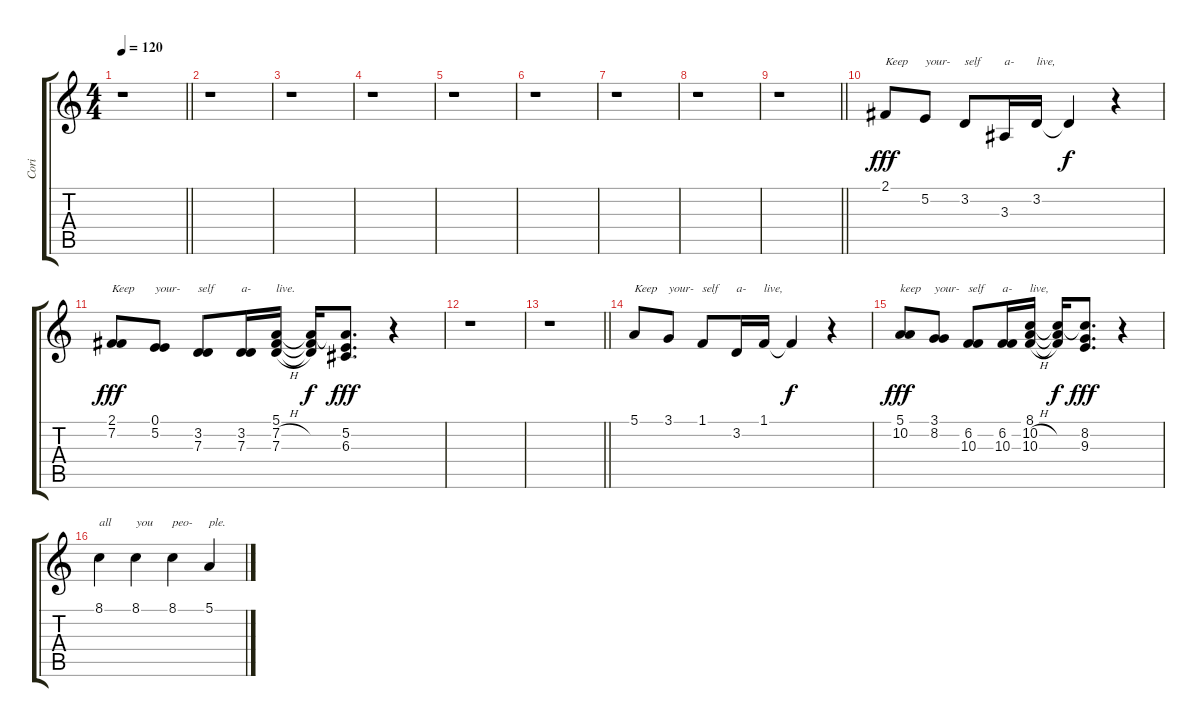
\track ("Cori" "Cori") {instrument choiraahs}
\staff {score tabs}
\tuning (E4 B3 G3 D3 A2 E2) {hide}
\ts (4 4)
\tempo 120
\clef g2
\barLineRight lightlight
\ks c
r.1{dy fff} |
r.1 |
r.1 |
r.1 |
r.1 |
r.1 |
r.1 |
r.1 |
\barLineRight lightlight
r.1 |
2.1.8{txt "Keep"} 5.2.8{txt "your-"} 3.2.8{txt "self"} 3.3.16{txt "a-"} 3.2.16{txt "live,"} 3.2{t}.4{dy f} r.4 |
(2.1 7.2).8{txt "Keep" dy fff} (0.1 5.2).8{txt "your-"} (3.2 7.3).8{txt "self"} (3.2 7.3).16{txt "a-"} (5.1 7.2{h} 7.3{h}).16{txt "live."} (5.1{t} 7.2{t} 7.3{t}).16{dy f} (5.1{t} 5.2 6.3).8{d dy fff} r.4 |
r.1 |
\barLineRight lightlight
r.1 |
5.1.8{txt "Keep"} 3.1.8{txt "your-"} 1.1.8{txt "self"} 3.2.16{txt "a-"} 1.1.16{txt "live,"} 1.1{t}.4{dy f} r.4 |
(5.1 10.2).8{txt "keep" dy fff} (3.1 8.2).8{txt "your-"} (6.2 10.3).8{txt "self"} (6.2 10.3).16{txt "a-"} (8.1 10.2{h} 10.3{h}).16{txt "live,"} (8.1{t} 10.2{t} 10.3{t}).16{dy f} (8.1{t} 8.2 9.3).8{d dy fff} r.4 |
8.1.4{txt "all"} 8.1.4{txt "you"} 8.1.4{txt "peo-"} 5.1.4{txt "ple."}
